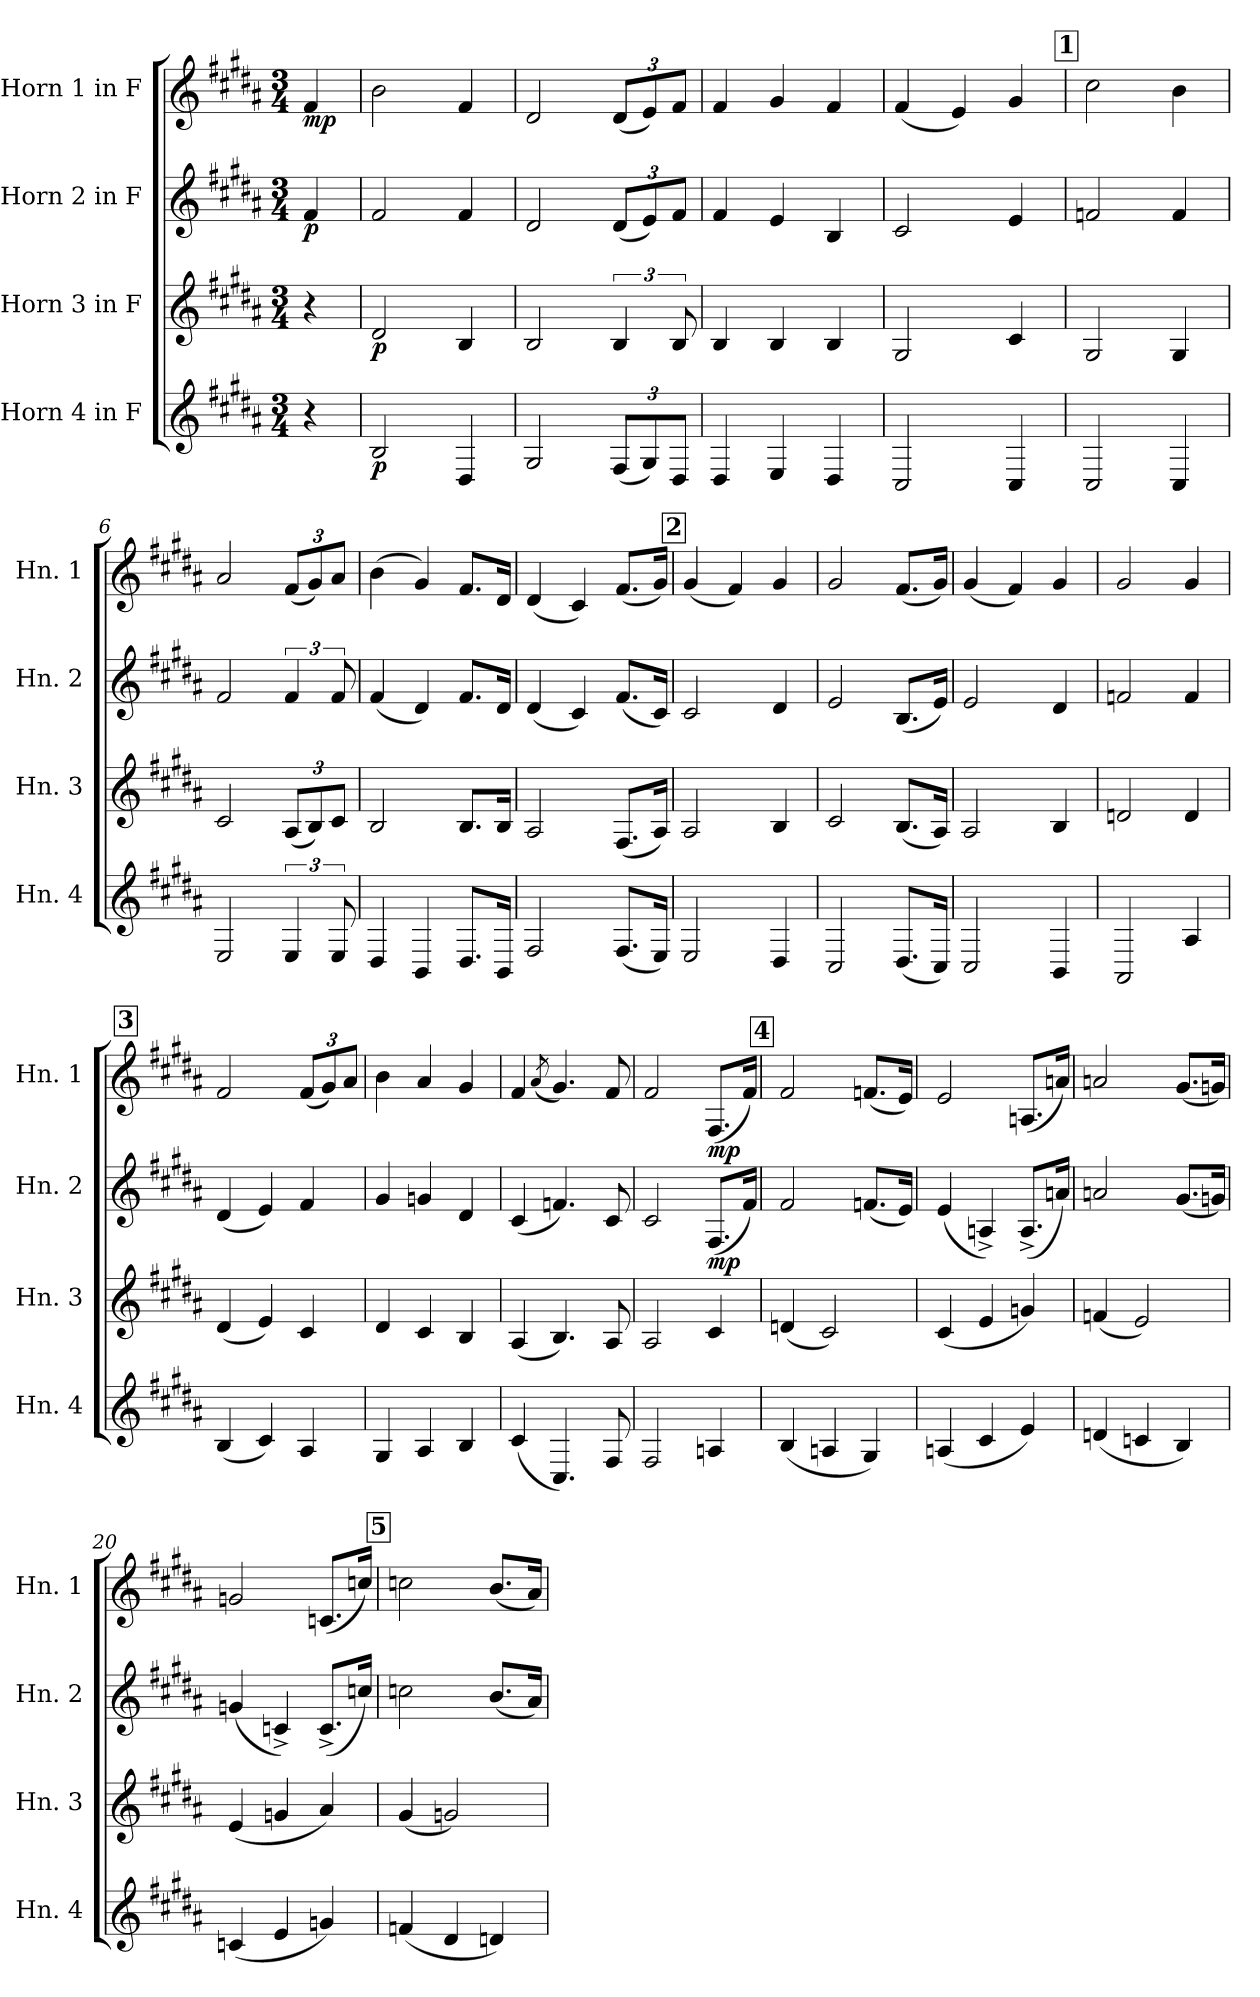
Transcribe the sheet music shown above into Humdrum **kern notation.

**kern	**dynam	**kern	**dynam	**kern	**dynam	**kern	**dynam
*part4	*part4	*part3	*part3	*part2	*part2	*part1	*part1
*staff4	*staff4	*staff3	*staff3	*staff2	*staff2	*staff1	*staff1
*I"Horn 4 in F	*	*I"Horn 3 in F	*	*I"Horn 2 in F	*	*I"Horn 1 in F	*
*I'Hn. 4	*	*I'Hn. 3	*	*I'Hn. 2	*	*I'Hn. 1	*
*clefG2	*	*clefG2	*	*clefG2	*	*clefG2	*
*ITrd4c7	*	*ITrd4c7	*	*ITrd4c7	*	*ITrd4c7	*
*k[f#c#g#d#]	*	*k[f#c#g#d#]	*	*k[f#c#g#d#]	*	*k[f#c#g#d#]	*
*M3/4	*	*M3/4	*	*M3/4	*	*M3/4	*
*MM60	*	*MM60	*	*MM60	*	*MM60	*
=	=	=	=	=	=	=	=
!	!	!	!	!	!LO:DY:b	!	!LO:DY:b
4r	.	4r	.	4B/	p	4B/	mp
=1	=1	=1	=1	=1	=1	=1	=1
!	!LO:DY:b	!	!LO:DY:b	!	!	!	!
2E/	p	2G#/	p	2B/	.	2e\	.
4GG#/	.	4E/	.	4B/	.	4B/	.
=2	=2	=2	=2	=2	=2	=2	=2
2C#/	.	2E/	.	2G#/	.	2G#/	.
*Xbrackettup	*	*	*	*Xbrackettup	*	*Xbrackettup	*
(<12BB/L	.	6E/	.	(<12G#/L	.	(<12G#/L	.
12C#/)	.	.	.	12A/)	.	12A/)	.
12GG#/J	.	12E/	.	12B/J	.	12B/J	.
=3	=3	=3	=3	=3	=3	=3	=3
4GG#/	.	4E/	.	4B/	.	4B/	.
4AA/	.	4E/	.	4A/	.	4c#/	.
4GG#/	.	4E/	.	4E/	.	4B/	.
=4	=4	=4	=4	=4	=4	=4	=4
2FF#/	.	2C#/	.	2F#/	.	(<4B/	.
.	.	.	.	.	.	4A/)	.
4FF#/	.	4F#/	.	4A/	.	4c#/	.
!!LO:REH:place=s1:a:B:fs=14:t=1
=5	=5	=5	=5	=5	=5	=5	=5
2FF#/	.	2C#/	.	2B-X/	.	2f#\	.
4FF#/	.	4C#/	.	4B-/	.	4e\	.
=6	=6	=6	=6	=6	=6	=6	=6
2AA/	.	2F#/	.	2B/	.	2d#/	.
*brackettup	*	*Xbrackettup	*	*brackettup	*	*	*
6AA/	.	(<12D#/L	.	6B/	.	(<12B/L	.
.	.	12E/)	.	.	.	12c#/)	.
12AA/	.	12F#/J	.	12B/	.	12d#/J	.
=7	=7	=7	=7	=7	=7	=7	=7
4GG#/	.	2E/	.	(<4B/	.	(>4e\	.
4EE/	.	.	.	4G#/)	.	4c#/)	.
8.GG#/L	.	8.E/L	.	8.B/L	.	8.B/L	.
16EE/Jk	.	16E/Jk	.	16G#/Jk	.	16G#/Jk	.
!!LO:LB:g=z
=8	=8	=8	=8	=8	=8	=8	=8
2BB/	.	2D#/	.	(<4G#/	.	(<4G#/	.
.	.	.	.	4F#/)	.	4F#/)	.
(<8.BB/L	.	(<8.BB/L	.	(<8.B/L	.	(<8.B/L	.
16AA/Jk)	.	16D#/Jk)	.	16F#/Jk)	.	16c#/Jk)	.
!!LO:REH:place=s1:a:B:fs=14:t=2
=9	=9	=9	=9	=9	=9	=9	=9
2AA/	.	2D#/	.	2F#/	.	(<4c#/	.
.	.	.	.	.	.	4B/)	.
4GG#/	.	4E/	.	4G#/	.	4c#/	.
=10	=10	=10	=10	=10	=10	=10	=10
2FF#/	.	2F#/	.	2A/	.	2c#/	.
(<8.GG#/L	.	(<8.E/L	.	(<8.E/L	.	(<8.B/L	.
16FF#/Jk)	.	16D#/Jk)	.	16A/Jk)	.	16c#/Jk)	.
=11	=11	=11	=11	=11	=11	=11	=11
2FF#/	.	2D#/	.	2A/	.	(<4c#/	.
.	.	.	.	.	.	4B/)	.
4EE/	.	4E/	.	4G#/	.	4c#/	.
=12	=12	=12	=12	=12	=12	=12	=12
2DD#/	.	2Gn/	.	2B-X/	.	2c#/	.
4D#/	.	4G/	.	4B-/	.	4c#/	.
!!LO:REH:place=s1:a:B:fs=14:t=3
=13	=13	=13	=13	=13	=13	=13	=13
(<4E/	.	(<4G#/	.	(<4G#/	.	2B/	.
4F#/)	.	4A/)	.	4A/)	.	.	.
4D#/	.	4F#/	.	4B/	.	(<12B/L	.
.	.	.	.	.	.	12c#/)	.
.	.	.	.	.	.	12d#/J	.
=14	=14	=14	=14	=14	=14	=14	=14
4C#/	.	4G#/	.	4c#/	.	4e\	.
4D#/	.	4F#/	.	4cn/	.	4d#/	.
4E/	.	4E/	.	4G#/	.	4c#/	.
=15	=15	=15	=15	=15	=15	=15	=15
(<4F#/	.	(<4D#/	.	(<4F#/	.	4B/	.
.	.	.	.	.	.	(<8qd#/	.
4.FF#/)	.	4.E/)	.	4.B-X/)	.	4.c#/)	.
8BB/	.	8D#/	.	8F#/	.	8B/	.
=16	=16	=16	=16	=16	=16	=16	=16
2BB/	.	2D#/	.	2F#/	.	2B/	.
!	!	!	!	!	!LO:DY:b	!	!LO:DY:b
4Dn/	.	4F#/	.	(<8.BB/L	mp	(<8.BB/L	mp
.	.	.	.	16B/Jk)	.	16B/Jk)	.
!!LO:LB:g=z
!!LO:REH:place=s1:a:B:fs=14:t=4
=17	=17	=17	=17	=17	=17	=17	=17
(<4E/	.	(<4Gn/	.	2B/	.	2B/	.
4Dn/	.	2F#/)	.	.	.	.	.
4C#/)	.	.	.	(<8.B-X/L	.	(<8.B-X/L	.
.	.	.	.	16A/Jk)	.	16A/Jk)	.
=18	=18	=18	=18	=18	=18	=18	=18
(<4Dn/	.	(<4F#/	.	(<4A/	.	2A/	.
4F#/	.	4A/	.	4Dn^/)	.	.	.
4A/)	.	4cn/)	.	(<8.D^/L	.	(<8.Dn/L	.
.	.	.	.	16dn/Jk)	.	16dn/Jk)	.
=19	=19	=19	=19	=19	=19	=19	=19
(<4Gn/	.	(<4B-X/	.	2dn/	.	2dn/	.
4Fn/	.	2A/)	.	.	.	.	.
4E/)	.	.	.	(<8.c#/L	.	(<8.c#/L	.
.	.	.	.	16cn/Jk)	.	16cn/Jk)	.
=20	=20	=20	=20	=20	=20	=20	=20
(<4Fn/	.	(<4A/	.	(<4cn/	.	2cn/	.
4A/	.	4cn/	.	4Fn^/)	.	.	.
4cn/)	.	4d#/)	.	(<8.F^/L	.	(<8.Fn/L	.
.	.	.	.	16fn/Jk)	.	16fn/Jk)	.
!!LO:REH:place=s1:a:B:fs=14:t=5
=21	=21	=21	=21	=21	=21	=21	=21
(<4B-X/	.	(<4c#/	.	2fn\	.	2fn\	.
4G#/	.	2cn/)	.	.	.	.	.
4Gn/)	.	.	.	(<8.e/L	.	(<8.e/L	.
.	.	.	.	16d#/Jk)	.	16d#/Jk)	.
=	=	=	=	=	=	=	=
*-	*-	*-	*-	*-	*-	*-	*-
